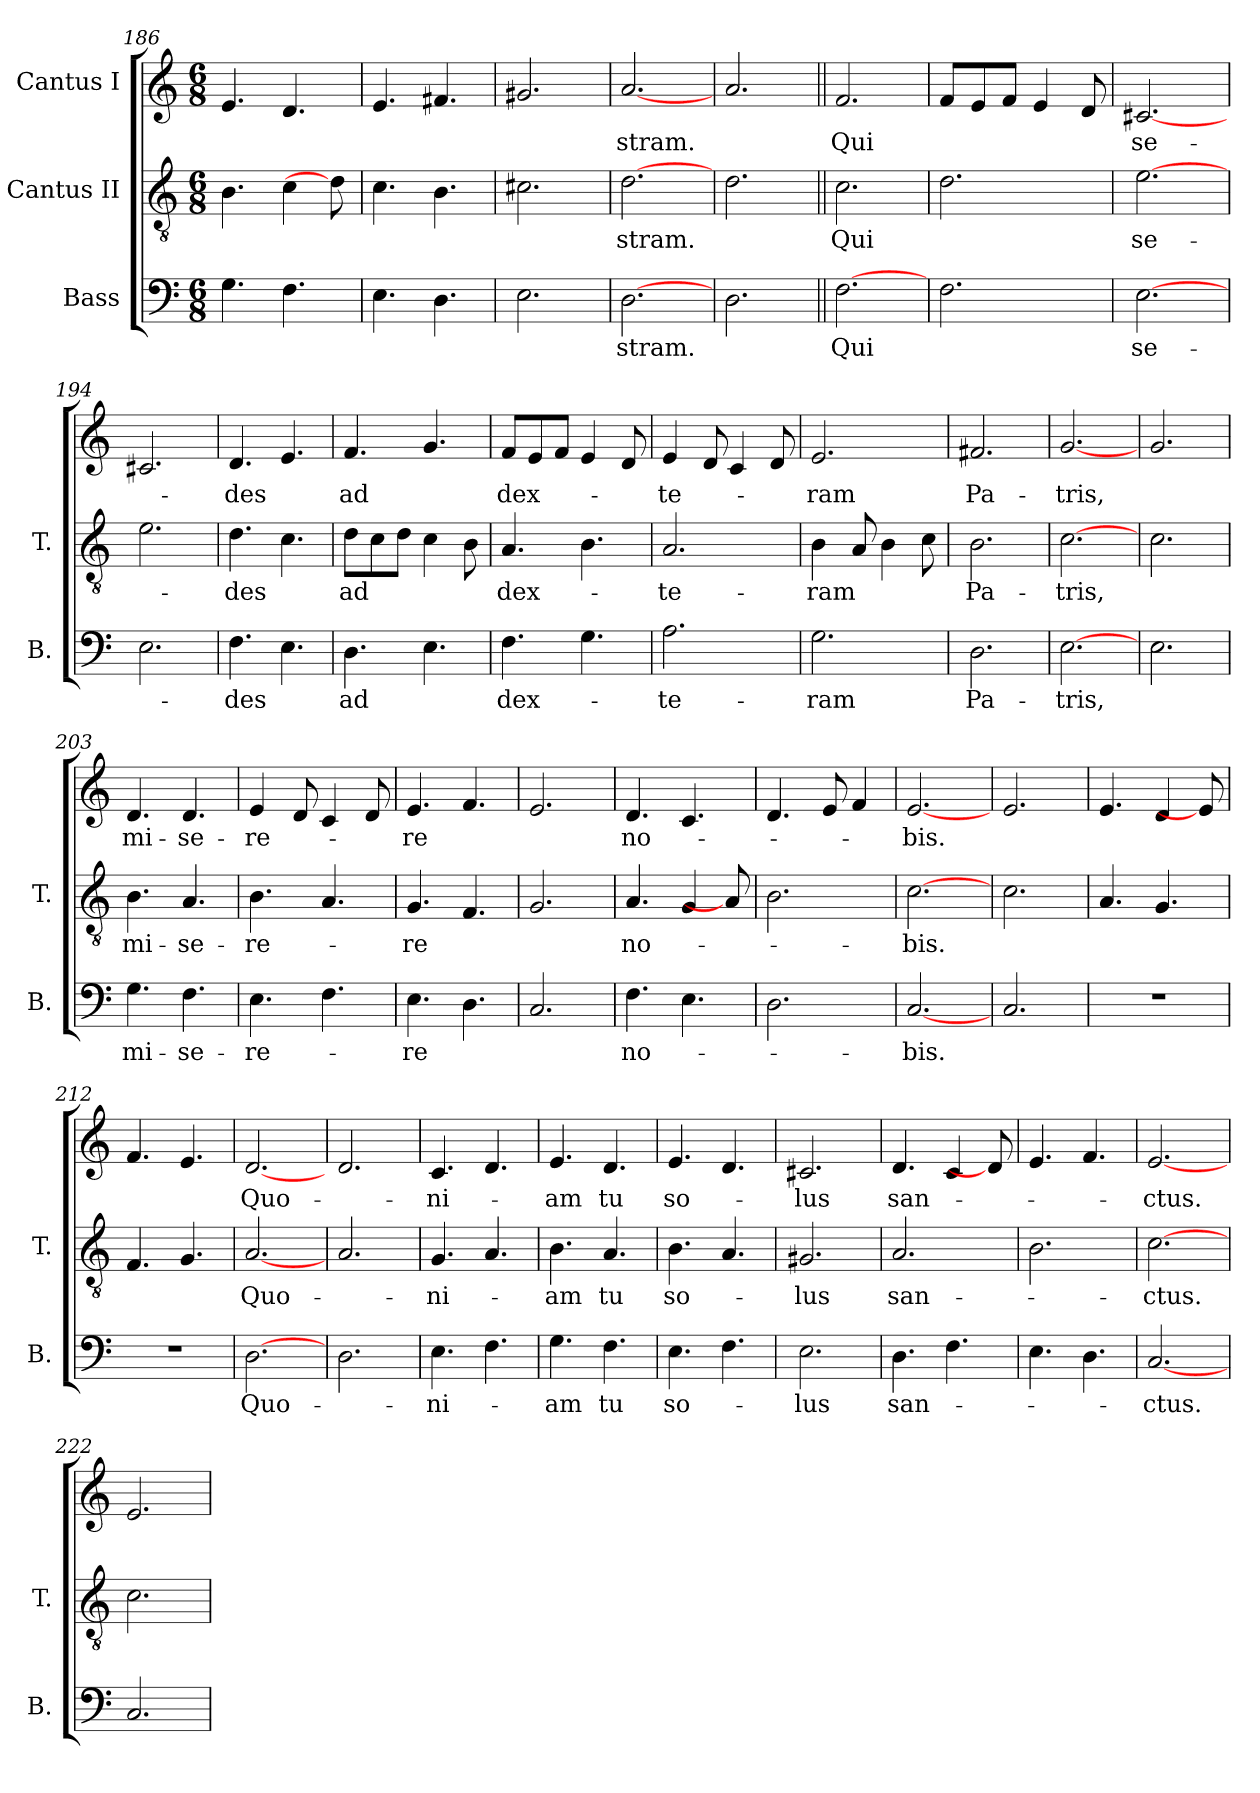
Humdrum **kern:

**kern	**text	**kern	**text	**kern	**text
*part3	*part3	*part2	*part2	*part1	*part1
*staff3	*staff3	*staff2	*staff2	*staff1	*staff1
*I"Bass	*	*I"Cantus II	*	*I"Cantus I	*
*I'B.	*	*I'T.	*	*	*
*clefF4	*	*clefGv2	*	*clefG2	*
*	*	*ITrd7c12	*	*	*
*k[]	*	*k[]	*	*k[]	*
*C:	*	*C:	*	*C:	*
*M6/8	*	*M6/8	*	*M6/8	*
=186	=186	=186	=186	=186	=186
4.Gi\	.	4.BBi\	.	4.ei/	.
4.Fi\	.	4Ci\	.	4.di/	.
.	.	8Di\L]	.	.	.
=187	=187	=187	=187	=187	=187
4.Ei\	.	4.Ci\	.	4.ei/	.
4.Di\	.	4.BBi\	.	4.f#Xi/	.
=188	=188	=188	=188	=188	=188
2.Ei\	.	2.C#Xi\	.	2.g#Xi/	.
=189	=189	=189	=189	=189	=189
!	!LO:LY:b:color=#000000	!	!LO:LY:b:color=#000000	!	!LO:LY:b:color=#000000
[2.Di\	-stram.	[2.Di\	-stram.	[2.ai/	-stram.
=190	=190	=190	=190	=190	=190
2.Di\	.	2.Di\	.	2.ai/	.
=191||	=191||	=191||	=191||	=191||	=191||
!	!LO:LY:b:color=#000000	!	!LO:LY:b:color=#000000	!	!LO:LY:b:color=#000000
[2.Fi\	Qui	2.Ci\	Qui	2.fi/	Qui
!!LO:PB:g=z
=192	=192	=192	=192	=192	=192
2.Fi\	.	2.Di\	.	8fi/L	.
.	.	.	.	8ei/	.
.	.	.	.	8fi/J	.
.	.	.	.	4ei/	.
.	.	.	.	8di/L	.
=193	=193	=193	=193	=193	=193
!	!LO:LY:b:color=#000000	!	!LO:LY:b:color=#000000	!	!LO:LY:b:color=#000000
[2.Ei\	se-	[2.Ei\	se-	[2.c#Xi/	se-
=194	=194	=194	=194	=194	=194
2.Ei\	.	2.Ei\	.	2.c#i/	.
=195	=195	=195	=195	=195	=195
!	!LO:LY:b:color=#000000	!	!LO:LY:b:color=#000000	!	!LO:LY:b:color=#000000
4.Fi\	-des	4.Di\	-des	4.di/	-des
4.Ei\	.	4.Ci\	.	4.ei/	.
=196	=196	=196	=196	=196	=196
!	!LO:LY:b:color=#000000	!	!LO:LY:b:color=#000000	!	!LO:LY:b:color=#000000
4.Di\	ad	8Di\L	ad	4.fi/	ad
.	.	8Ci\	.	.	.
.	.	8Di\J	.	.	.
4.Ei\	.	4Ci\	.	4.gi/	.
.	.	8BBi\L	.	.	.
=197	=197	=197	=197	=197	=197
!	!LO:LY:b:color=#000000	!	!LO:LY:b:color=#000000	!	!LO:LY:b:color=#000000
4.Fi\	dex-	4.AAi/	dex-	8fi/L	dex-
.	.	.	.	8ei/	.
.	.	.	.	8fi/J	.
4.Gi\	.	4.BBi\	.	4ei/	.
.	.	.	.	8di/L	.
=198	=198	=198	=198	=198	=198
!	!LO:LY:b:color=#000000	!	!LO:LY:b:color=#000000	!	!LO:LY:b:color=#000000
2.Ai\	-te-	2.AAi/	-te-	4ei/	-te-
.	.	.	.	8di/L	.
.	.	.	.	4ci/	.
.	.	.	.	8di/L	.
=199	=199	=199	=199	=199	=199
!	!LO:LY:b:color=#000000	!	!LO:LY:b:color=#000000	!	!LO:LY:b:color=#000000
2.Gi\	-ram	4BBi\	-ram	2.ei/	-ram
.	.	8AAi/L	.	.	.
.	.	4BBi\	.	.	.
.	.	8Ci\L	.	.	.
!!LO:LB:g=z
=200	=200	=200	=200	=200	=200
!	!LO:LY:b:color=#000000	!	!LO:LY:b:color=#000000	!	!LO:LY:b:color=#000000
2.Di\	Pa-	2.BBi\	Pa-	2.f#Xi/	Pa-
=201	=201	=201	=201	=201	=201
!	!LO:LY:b:color=#000000	!	!LO:LY:b:color=#000000	!	!LO:LY:b:color=#000000
[2.Ei\	-tris,	[2.Ci\	-tris,	[2.gi/	-tris,
=202	=202	=202	=202	=202	=202
2.Ei\	.	2.Ci\	.	2.gi/	.
=203	=203	=203	=203	=203	=203
!	!LO:LY:b:color=#000000	!	!LO:LY:b:color=#000000	!	!LO:LY:b:color=#000000
4.Gi\	mi-	4.BBi\	mi-	4.di/	mi-
!	!LO:LY:b:color=#000000	!	!LO:LY:b:color=#000000	!	!LO:LY:b:color=#000000
4.Fi\	-se-	4.AAi/	-se-	4.di/	-se-
=204	=204	=204	=204	=204	=204
!	!LO:LY:b:color=#000000	!	!LO:LY:b:color=#000000	!	!LO:LY:b:color=#000000
4.Ei\	-re-	4.BBi\	-re-	4ei/	-re-
.	.	.	.	8di/L	.
4.Fi\	.	4.AAi/	.	4ci/	.
.	.	.	.	8di/L	.
=205	=205	=205	=205	=205	=205
!	!LO:LY:b:color=#000000	!	!LO:LY:b:color=#000000	!	!LO:LY:b:color=#000000
4.Ei\	-re	4.GGi/	-re	4.ei/	-re
4.Di\	.	4.FFi/	.	4.fi/	.
=206	=206	=206	=206	=206	=206
2.Ci/	.	2.GGi/	.	2.ei/	.
=207	=207	=207	=207	=207	=207
!	!LO:LY:b:color=#000000	!	!LO:LY:b:color=#000000	!	!LO:LY:b:color=#000000
4.Fi\	no-	4.AAi/	no-	4.di/	no-
4.Ei\	.	4GGi/	.	4.ci/	.
.	.	8AAi/L]	.	.	.
=208	=208	=208	=208	=208	=208
2.Di\	.	2.BBi\	.	4.di/	.
.	.	.	.	8ei/L	.
.	.	.	.	4fi/	.
!!LO:LB:g=z
=209	=209	=209	=209	=209	=209
!	!LO:LY:b:color=#000000	!	!LO:LY:b:color=#000000	!	!LO:LY:b:color=#000000
[2.Ci/	-bis.	[2.Ci\	-bis.	[2.ei/	-bis.
=210	=210	=210	=210	=210	=210
2.Ci/	.	2.Ci\	.	2.ei/	.
=211	=211	=211	=211	=211	=211
!LO:N:vis=1	!	!	!	!	!
2.r	.	4.AAi/	.	4.ei/	.
.	.	4.GGi/	.	4di/	.
.	.	.	.	8ei/L]	.
=212	=212	=212	=212	=212	=212
!LO:N:vis=1	!	!	!	!	!
2.r	.	4.FFi/	.	4.fi/	.
.	.	4.GGi/	.	4.ei/	.
=213	=213	=213	=213	=213	=213
!	!LO:LY:b:color=#000000	!	!LO:LY:b:color=#000000	!	!LO:LY:b:color=#000000
[2.Di\	Quo-	[2.AAi/	Quo-	[2.di/	Quo-
=214	=214	=214	=214	=214	=214
2.Di\	.	2.AAi/	.	2.di/	.
=215	=215	=215	=215	=215	=215
!	!LO:LY:b:color=#000000	!	!LO:LY:b:color=#000000	!	!LO:LY:b:color=#000000
4.Ei\	-ni-	4.GGi/	-ni-	4.ci/	-ni-
4.Fi\	.	4.AAi/	.	4.di/	.
=216	=216	=216	=216	=216	=216
!	!LO:LY:b:color=#000000	!	!LO:LY:b:color=#000000	!	!LO:LY:b:color=#000000
4.Gi\	-am	4.BBi\	-am	4.ei/	-am
!	!LO:LY:b:color=#000000	!	!LO:LY:b:color=#000000	!	!LO:LY:b:color=#000000
4.Fi\	tu	4.AAi/	tu	4.di/	tu
=217	=217	=217	=217	=217	=217
!	!LO:LY:b:color=#000000	!	!LO:LY:b:color=#000000	!	!LO:LY:b:color=#000000
4.Ei\	so-	4.BBi\	so-	4.ei/	so-
4.Fi\	.	4.AAi/	.	4.di/	.
=218	=218	=218	=218	=218	=218
!	!LO:LY:b:color=#000000	!	!LO:LY:b:color=#000000	!	!LO:LY:b:color=#000000
2.Ei\	-lus	2.GG#Xi/	-lus	2.c#Xi/	-lus
!!LO:PB:g=z
=219	=219	=219	=219	=219	=219
!	!LO:LY:b:color=#000000	!	!LO:LY:b:color=#000000	!	!LO:LY:b:color=#000000
4.Di\	san-	2.AAi/	san-	4.di/	san-
4.Fi\	.	.	.	4ci/	.
.	.	.	.	8di/L]	.
=220	=220	=220	=220	=220	=220
4.Ei\	.	2.BBi\	.	4.ei/	.
4.Di\	.	.	.	4.fi/	.
=221	=221	=221	=221	=221	=221
!	!LO:LY:b:color=#000000	!	!LO:LY:b:color=#000000	!	!LO:LY:b:color=#000000
[2.Ci/	-ctus.	[2.Ci\	-ctus.	[2.ei/	-ctus.
=222	=222	=222	=222	=222	=222
2.Ci/	.	2.Ci\	.	2.ei/	.
=	=	=	=	=	=
*-	*-	*-	*-	*-	*-
